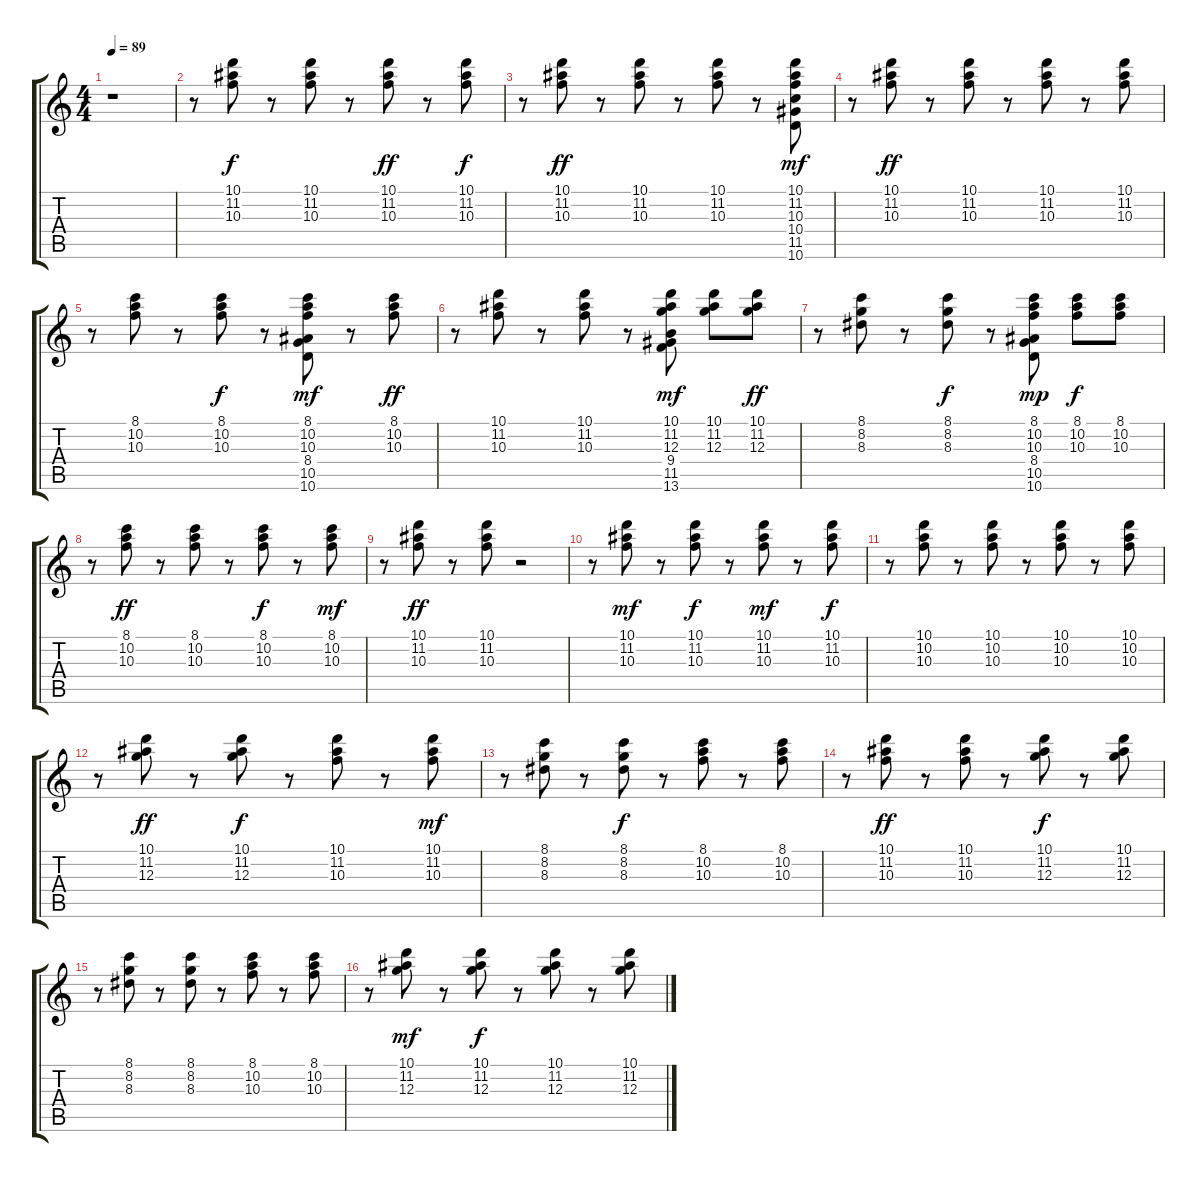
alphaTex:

\track "" {instrument electricguitarclean}
\staff {score tabs}
\tuning (E4 B3 G3 D3 A2 E2) {hide}
\ts (4 4)
\tempo 89
\clef g2
\ks c
r.1{dy f instrument electricguitarclean} |
r.8 (10.1 11.2 10.3).8 r.8 (10.1 11.2 10.3).8 r.8 (10.1 11.2 10.3).8{dy ff} r.8 (10.1 11.2 10.3).8{dy f} |
r.8 (10.1 11.2 10.3).8{dy ff} r.8 (10.1 11.2 10.3).8 r.8 (10.1 11.2 10.3).8 r.8 (10.1 11.2 10.3 10.4 11.5 10.6).8{dy mf} |
r.8 (10.1 11.2 10.3).8{dy ff} r.8 (10.1 11.2 10.3).8 r.8 (10.1 11.2 10.3).8 r.8 (10.1 11.2 10.3).8 |
r.8 (8.1 10.2 10.3).8 r.8 (8.1 10.2 10.3).8{dy f} r.8 (8.1 10.2 10.3 8.4 10.5 10.6).8{dy mf} r.8 (8.1 10.2 10.3).8{dy ff} |
r.8 (10.1 11.2 10.3).8 r.8 (10.1 11.2 10.3).8 r.8 (10.1 11.2 12.3 9.4 11.5 13.6).8{dy mf} (10.1 11.2 12.3).8 (10.1 11.2 12.3).8{dy ff} |
r.8 (8.1 8.2 8.3).8 r.8 (8.1 8.2 8.3).8{dy f} r.8 (8.1 10.2 10.3 8.4 10.5 10.6).8{dy mp} (8.1 10.2 10.3).8{dy f} (8.1 10.2 10.3).8 |
r.8 (8.1 10.2 10.3).8{dy ff} r.8 (8.1 10.2 10.3).8 r.8 (8.1 10.2 10.3).8{dy f} r.8 (8.1 10.2 10.3).8{dy mf} |
r.8 (10.1 11.2 10.3).8{dy ff} r.8 (10.1 11.2 10.3).8 r.2 |
r.8 (10.1 11.2 10.3).8{dy mf} r.8 (10.1 11.2 10.3).8{dy f} r.8 (10.1 11.2 10.3).8{dy mf} r.8 (10.1 11.2 10.3).8{dy f} |
r.8 (10.1 10.2 10.3).8 r.8 (10.1 10.2 10.3).8 r.8 (10.1 10.2 10.3).8 r.8 (10.1 10.2 10.3).8 |
r.8 (10.1 11.2 12.3).8{dy ff} r.8 (10.1 11.2 12.3).8{dy f} r.8 (10.1 11.2 10.3).8 r.8 (10.1 11.2 10.3).8{dy mf} |
r.8 (8.1 8.2 8.3).8 r.8 (8.1 8.2 8.3).8{dy f} r.8 (8.1 10.2 10.3).8 r.8 (8.1 10.2 10.3).8 |
r.8 (10.1 11.2 10.3).8{dy ff} r.8 (10.1 11.2 10.3).8 r.8 (10.1 11.2 12.3).8{dy f} r.8 (10.1 11.2 12.3).8 |
r.8 (8.1 8.2 8.3).8 r.8 (8.1 8.2 8.3).8 r.8 (8.1 10.2 10.3).8 r.8 (8.1 10.2 10.3).8 |
r.8 (10.1 11.2 12.3).8{dy mf} r.8 (10.1 11.2 12.3).8{dy f} r.8 (10.1 11.2 12.3).8 r.8 (10.1 11.2 12.3).8
